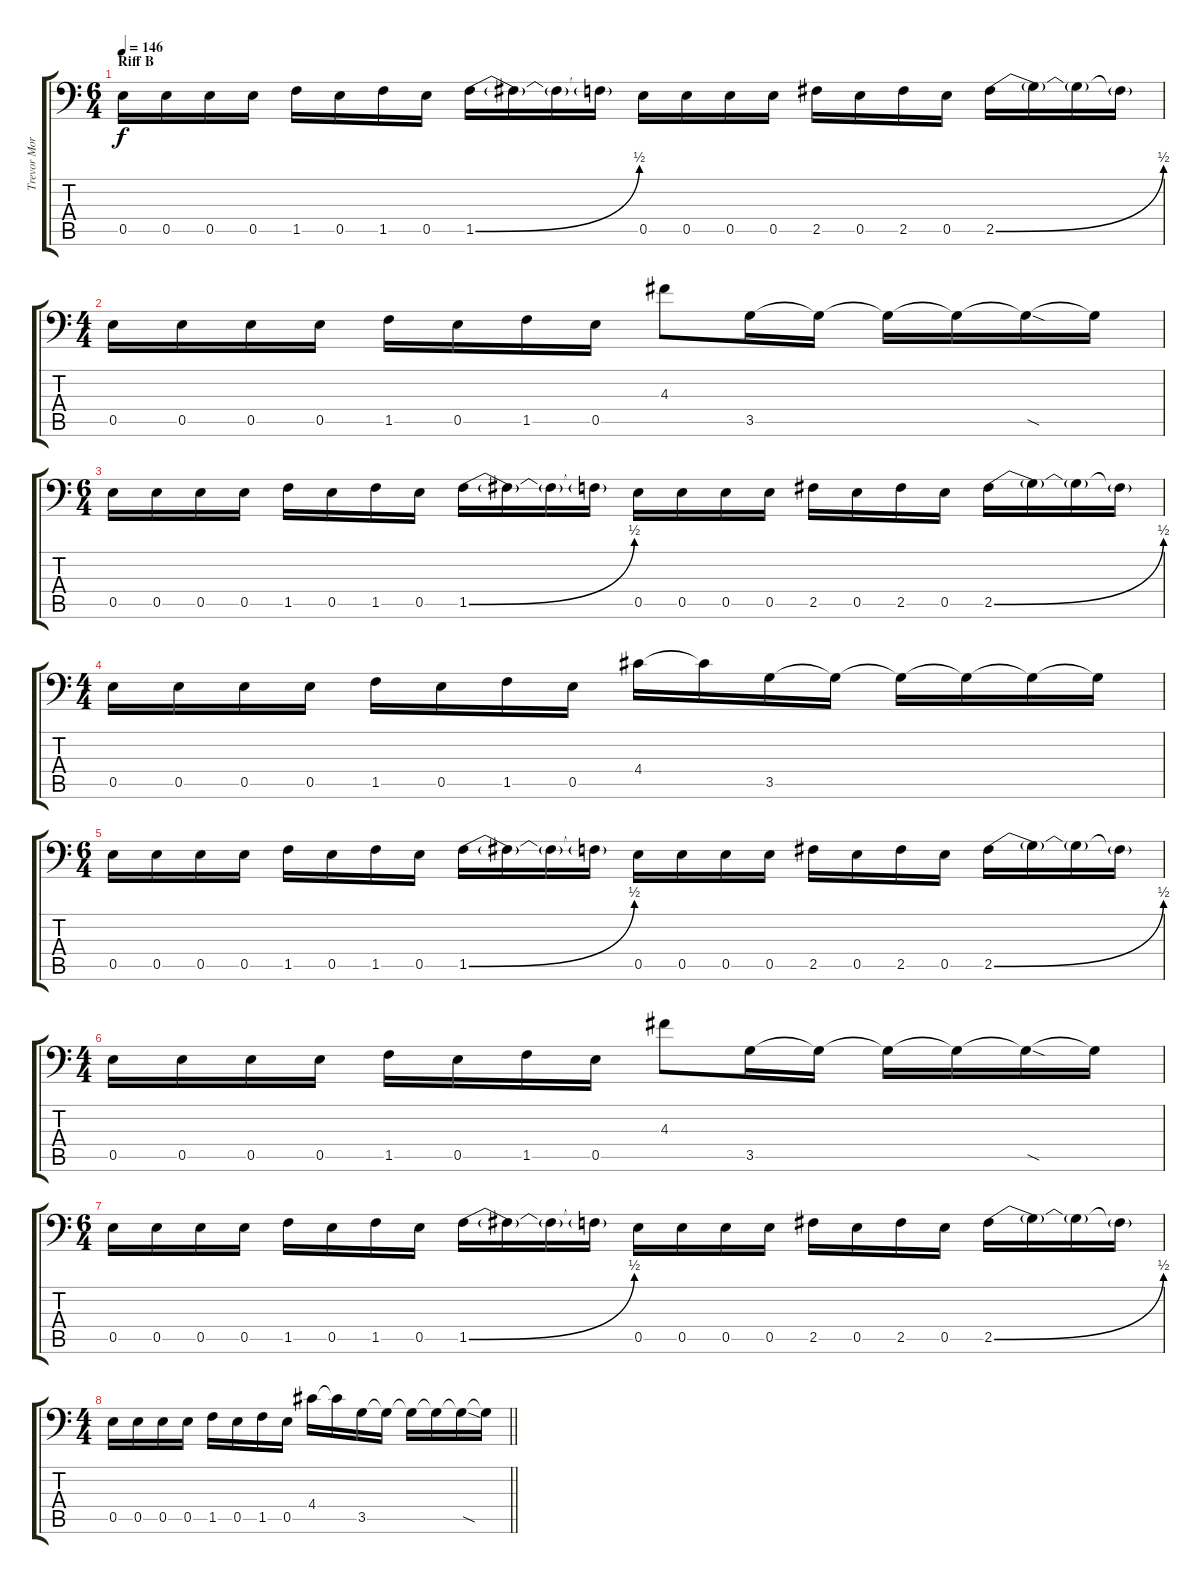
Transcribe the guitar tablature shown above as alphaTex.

\track ("Trevor Morris " "Trevor Mor") {instrument overdrivenguitar}
\staff {score tabs}
\tuning (B3 Gb3 D3 A2 E2 A1) {hide}
\ts (6 4)
\section ("" "Riff B")
\tempo 146
\clef f4
\ks c
0.5.16{dy f} 0.5.16 0.5.16 0.5.16 1.5.16 0.5.16 1.5.16 0.5.16 1.5{be (bend 0 0 60 2)}.16 1.5{t}.16 1.5{t}.16 1.5{t}.16 0.5.16 0.5.16 0.5.16 0.5.16 2.5.16 0.5.16 2.5.16 0.5.16 2.5{be (bend 0 0 60 2)}.16 2.5{t}.16 2.5{t}.16 2.5{t}.16 |
\ts (4 4)
0.5.16 0.5.16 0.5.16 0.5.16 1.5.16 0.5.16 1.5.16 0.5.16 4.3.8 3.5.16 3.5{t}.16 3.5{t}.16 3.5{t}.16 3.5{sod t}.16 3.5{t}.16 |
\ts (6 4)
0.5.16 0.5.16 0.5.16 0.5.16 1.5.16 0.5.16 1.5.16 0.5.16 1.5{be (bend 0 0 60 2)}.16 1.5{t}.16 1.5{t}.16 1.5{t}.16 0.5.16 0.5.16 0.5.16 0.5.16 2.5.16 0.5.16 2.5.16 0.5.16 2.5{be (bend 0 0 60 2)}.16 2.5{t}.16 2.5{t}.16 2.5{t}.16 |
\ts (4 4)
0.5.16 0.5.16 0.5.16 0.5.16 1.5.16 0.5.16 1.5.16 0.5.16 4.4.16 4.4{t}.16 3.5.16 3.5{t}.16 3.5{t}.16 3.5{t}.16 3.5{t}.16 3.5{t}.16 |
\ts (6 4)
0.5.16 0.5.16 0.5.16 0.5.16 1.5.16 0.5.16 1.5.16 0.5.16 1.5{be (bend 0 0 60 2)}.16 1.5{t}.16 1.5{t}.16 1.5{t}.16 0.5.16 0.5.16 0.5.16 0.5.16 2.5.16 0.5.16 2.5.16 0.5.16 2.5{be (bend 0 0 60 2)}.16 2.5{t}.16 2.5{t}.16 2.5{t}.16 |
\ts (4 4)
0.5.16 0.5.16 0.5.16 0.5.16 1.5.16 0.5.16 1.5.16 0.5.16 4.3.8 3.5.16 3.5{t}.16 3.5{t}.16 3.5{t}.16 3.5{sod t}.16 3.5{t}.16 |
\ts (6 4)
0.5.16 0.5.16 0.5.16 0.5.16 1.5.16 0.5.16 1.5.16 0.5.16 1.5{be (bend 0 0 60 2)}.16 1.5{t}.16 1.5{t}.16 1.5{t}.16 0.5.16 0.5.16 0.5.16 0.5.16 2.5.16 0.5.16 2.5.16 0.5.16 2.5{be (bend 0 0 60 2)}.16 2.5{t}.16 2.5{t}.16 2.5{t}.16 |
\ts (4 4)
\barLineRight lightlight
0.5.16 0.5.16 0.5.16 0.5.16 1.5.16 0.5.16 1.5.16 0.5.16 4.4.16 4.4{t}.16 3.5.16 3.5{t}.16 3.5{t}.16 3.5{t}.16 3.5{sod t}.16 3.5{t}.16
